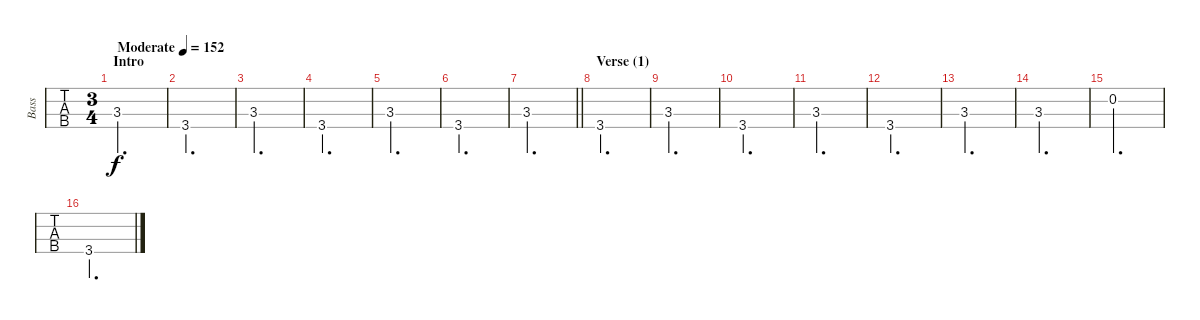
\track ("Bass" "Bass") {instrument electricbassfinger bank 177}
\staff {tabs}
\tuning (G2 D2 A1 E1) {hide}
\ts (3 4)
\section ("" "Intro")
\tempo (152 "Moderate")
\clef f4
\ks c
3.3.2{d dy f instrument electricbassfinger} |
3.4.2{d} |
3.3.2{d} |
3.4.2{d} |
3.3.2{d} |
3.4.2{d} |
\barLineRight lightlight
3.3.2{d} |
\section ("" "Verse (1)")
3.4.2{d} |
3.3.2{d} |
3.4.2{d} |
3.3.2{d} |
3.4.2{d} |
3.3.2{d} |
3.3.2{d} |
0.2.2{d} |
3.4.2{d}
